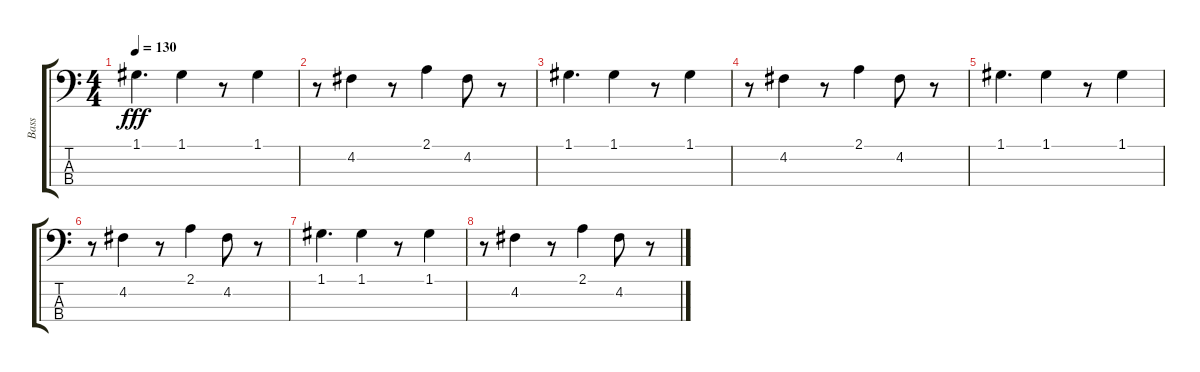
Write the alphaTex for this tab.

\track ("Bass" "Bass") {instrument electricbassfinger}
\staff {score tabs}
\tuning (G2 D2 A1 E1) {hide}
\ts (4 4)
\tempo 130
\clef f4
\ks c
1.1.4{d dy fff} 1.1.4 r.8 1.1.4 |
r.8 4.2.4 r.8 2.1.4 4.2.8 r.8 |
1.1.4{d} 1.1.4 r.8 1.1.4 |
r.8 4.2.4 r.8 2.1.4 4.2.8 r.8 |
1.1.4{d} 1.1.4 r.8 1.1.4 |
r.8 4.2.4 r.8 2.1.4 4.2.8 r.8 |
1.1.4{d} 1.1.4 r.8 1.1.4 |
r.8 4.2.4 r.8 2.1.4 4.2.8 r.8
